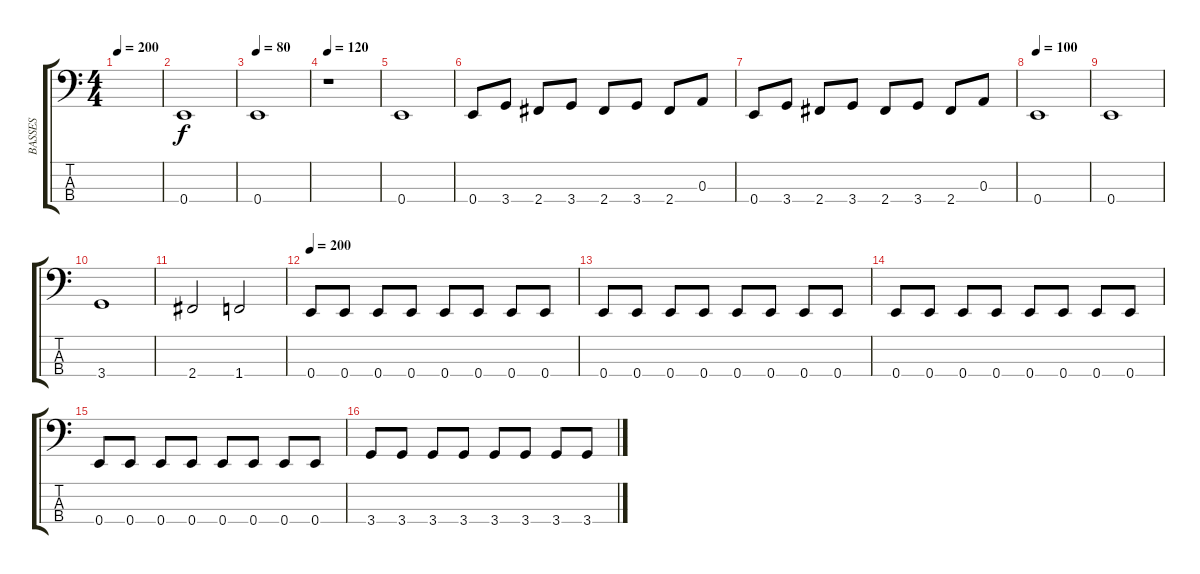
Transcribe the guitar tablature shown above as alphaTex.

\track ("BASSES" "BASSES") {instrument electricbasspick}
\staff {score tabs}
\tuning (G2 D2 A1 E1) {hide}
\ts (4 4)
\tempo 200
\tempo 80
\tempo 200
\clef f4
\ks c
|
0.4.1 |
\tempo 80
0.4.1 |
\tempo 120
r.1 |
0.4.1 |
0.4.8 3.4.8 2.4.8 3.4.8 2.4.8 3.4.8 2.4.8 0.3.8 |
0.4.8 3.4.8 2.4.8 3.4.8 2.4.8 3.4.8 2.4.8 0.3.8 |
\tempo 100
0.4.1 |
0.4.1 |
3.4.1 |
2.4.2 1.4.2 |
\tempo 200
0.4.8 0.4.8 0.4.8 0.4.8 0.4.8 0.4.8 0.4.8 0.4.8 |
0.4.8 0.4.8 0.4.8 0.4.8 0.4.8 0.4.8 0.4.8 0.4.8 |
0.4.8 0.4.8 0.4.8 0.4.8 0.4.8 0.4.8 0.4.8 0.4.8 |
0.4.8 0.4.8 0.4.8 0.4.8 0.4.8 0.4.8 0.4.8 0.4.8 |
3.4.8 3.4.8 3.4.8 3.4.8 3.4.8 3.4.8 3.4.8 3.4.8
